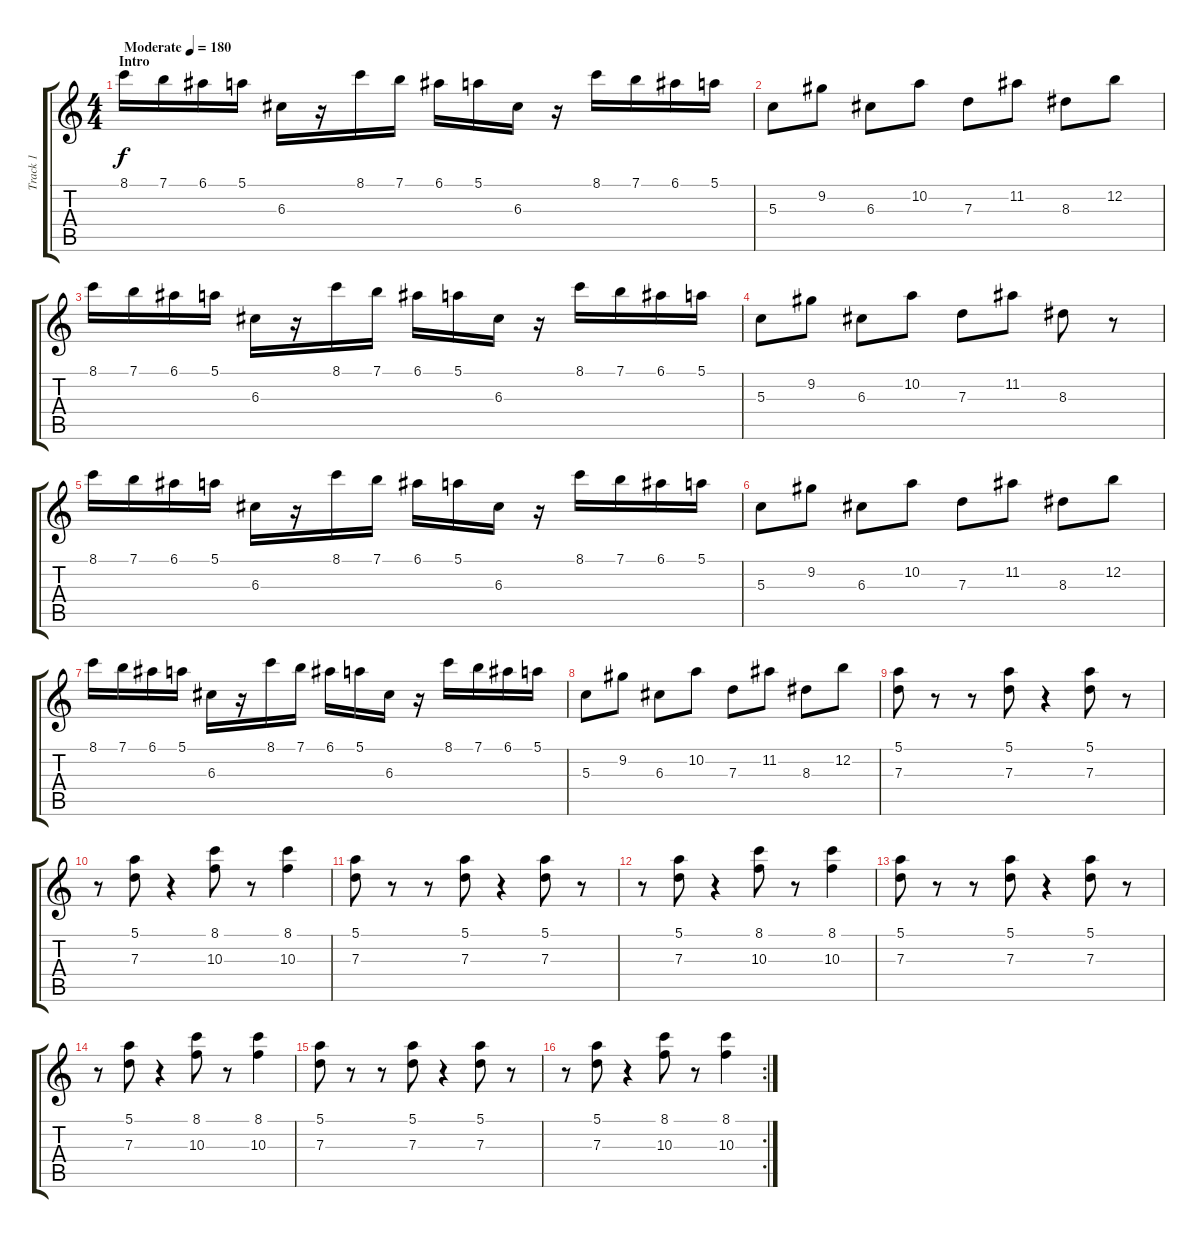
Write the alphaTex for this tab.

\track ("Track 1" "Track 1") {instrument distortionguitar}
\staff {score tabs}
\tuning (E4 B3 G3 D3 A2 E2) {hide}
\ts (4 4)
\section ("" "Intro")
\tempo (180 "Moderate")
\clef g2
\ks c
8.1.16{dy f instrument distortionguitar} 7.1.16 6.1.16 5.1.16 6.3.16 r.16 8.1.16 7.1.16 6.1.16 5.1.16 6.3.16 r.16 8.1.16 7.1.16 6.1.16 5.1.16 |
5.3.8 9.2.8 6.3.8 10.2.8 7.3.8 11.2.8 8.3.8 12.2.8 |
8.1.16 7.1.16 6.1.16 5.1.16 6.3.16 r.16 8.1.16 7.1.16 6.1.16 5.1.16 6.3.16 r.16 8.1.16 7.1.16 6.1.16 5.1.16 |
5.3.8 9.2.8 6.3.8 10.2.8 7.3.8 11.2.8 8.3.8 r.8 |
8.1.16 7.1.16 6.1.16 5.1.16 6.3.16 r.16 8.1.16 7.1.16 6.1.16 5.1.16 6.3.16 r.16 8.1.16 7.1.16 6.1.16 5.1.16 |
5.3.8 9.2.8 6.3.8 10.2.8 7.3.8 11.2.8 8.3.8 12.2.8 |
8.1.16 7.1.16 6.1.16 5.1.16 6.3.16 r.16 8.1.16 7.1.16 6.1.16 5.1.16 6.3.16 r.16 8.1.16 7.1.16 6.1.16 5.1.16 |
5.3.8 9.2.8 6.3.8 10.2.8 7.3.8 11.2.8 8.3.8 12.2.8 |
(5.1 7.3).8 r.8 r.8 (5.1 7.3).8 r.4 (5.1 7.3).8 r.8 |
r.8 (5.1 7.3).8 r.4 (8.1 10.3).8 r.8 (8.1 10.3).4 |
(5.1 7.3).8 r.8 r.8 (5.1 7.3).8 r.4 (5.1 7.3).8 r.8 |
r.8 (5.1 7.3).8 r.4 (8.1 10.3).8 r.8 (8.1 10.3).4 |
(5.1 7.3).8 r.8 r.8 (5.1 7.3).8 r.4 (5.1 7.3).8 r.8 |
r.8 (5.1 7.3).8 r.4 (8.1 10.3).8 r.8 (8.1 10.3).4 |
(5.1 7.3).8 r.8 r.8 (5.1 7.3).8 r.4 (5.1 7.3).8 r.8 |
\rc 2
r.8 (5.1 7.3).8 r.4 (8.1 10.3).8 r.8 (8.1 10.3).4
